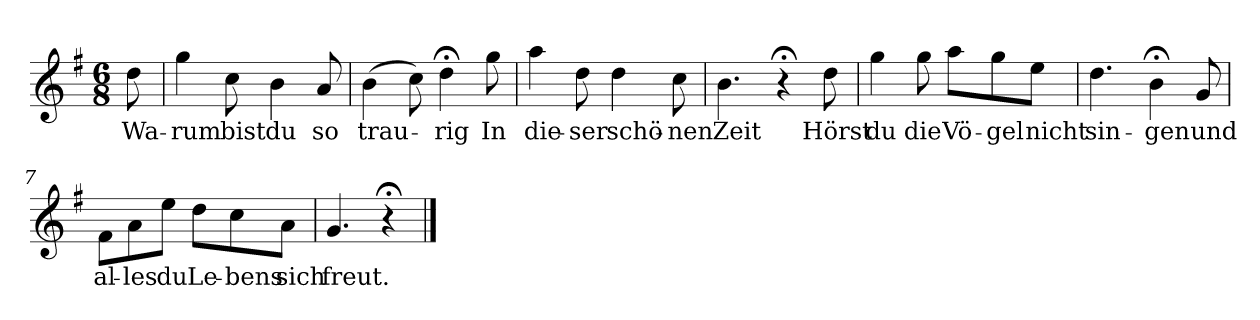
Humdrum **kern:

**kern	**text
*part1	*part1
*staff1	*staff1
*k[f#]	*
*G:	*
*M6/8	*
*MM120	*
=	=
8dd	Wa-
=1	=1
4gg	-rum
8cc	bist
4b	du
8a	so
=2	=2
(4b	trau-
8cc)	.
4dd;<	-rig
8gg	In
=3	=3
4aa	die-
8dd	-ser
4dd	schö-
8cc	-nen
=4	=4
4.b	Zeit
4r;<	.
8dd	Hörst
=5	=5
4gg	du
8gg	die
8aaL	Vö-
8gg	-gel
8eeJ	nicht
=6	=6
4.dd	sin-
4b;<	-gen
8g	und
=7	=7
8f#L	al-
8a	-les
8eeJ	du
8ddL	Le-
8cc	-bens
8aJ	sich
=8	=8
4.g	freut.
4r;<	.
==	==
*-	*-
